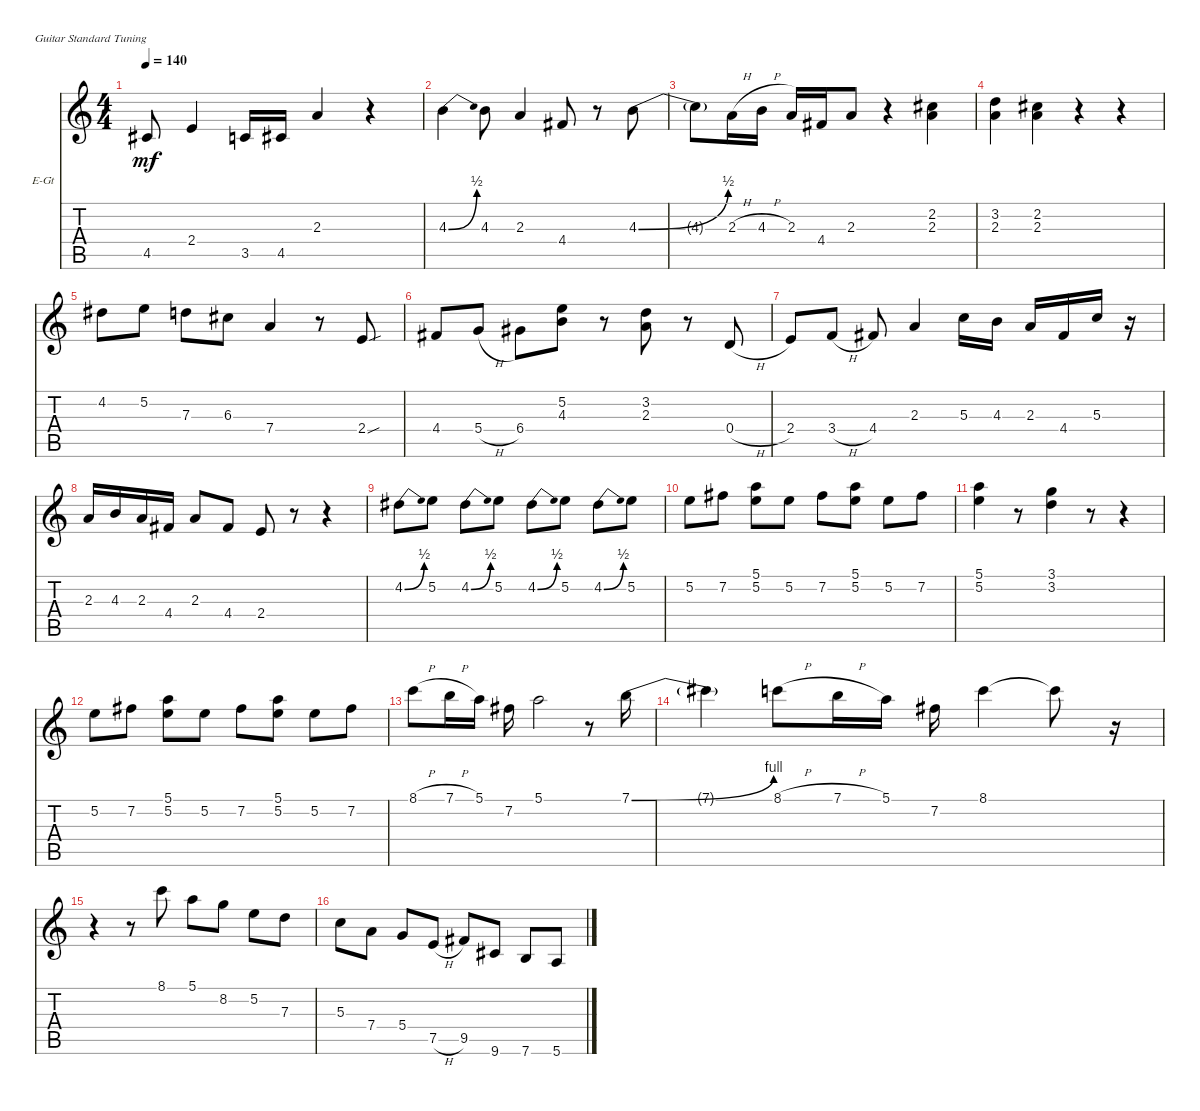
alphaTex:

\defaultSystemsLayout 4
\bracketExtendMode nobrackets
\firstSystemTrackNameOrientation horizontal
\otherSystemsTrackNameOrientation horizontal
\track ("Olha" "E-Gt") {instrument distortionguitar}
\staff {score tabs}
\tuning (E4 B3 G3 D3 A2 E2)
\ts (4 4)
\tempo 140
\clef g2
\scale
0.333333
\ks c
4.5.8{dy mf} 2.4.4 3.5.16 4.5.16 2.3.4 r.4 |
\scale
0.333333 4.3{be (bend 0 0 60 2)}.4 4.3.8 2.3.4 4.4.8 r.8 4.3{be (bend 0 0 60 2)}.8 |
\scale
0.333333 4.3{t}.8 2.3{h}.16 4.3{h}.16 2.3.16 4.4.16 2.3.8 r.4 (2.3 2.2).4 |
\scale
0.333333 (2.3 3.2).4 (2.2 2.3).4 r.4 r.4 |
\scale
0.333333 4.2.8 5.2.8 7.3.8 6.3.8 7.4.4 r.8 2.4{sou}.8 |
\scale
0.333333 4.4.8 5.4{h}.8 6.4.8 (4.3 5.2).8 r.8 (2.3 3.2).8 r.8 0.4{h}.8 |
\scale
0.333333 2.4.8 3.4{h}.8 4.4.8 2.3.4 5.3.16 4.3.16 2.3.16 4.4.16 5.3.16 r.16 |
\scale
0.333333 2.3.16 4.3.16 2.3.16 4.4.16 2.3.8 4.4.8 2.4.8 r.8 r.4 |
\scale
0.333333 4.2{be (bend 0 0 59.4 2)}.8 5.2.8 4.2{be (bend 0 0 59.4 2)}.8 5.2.8 4.2{be (bend 0 0 59.4 2)}.8 5.2.8 4.2{be (bend 0 0 60 2)}.8 5.2.8 |
\scale
0.333333 5.2.8 7.2.8 (5.2 5.1).8 5.2.8 7.2.8 (5.1 5.2).8 5.2.8 7.2.8 |
\scale
0.333333 (5.2 5.1).4 r.8 (3.2 3.1).4 r.8 r.4 |
\scale
0.333333 5.2.8 7.2.8 (5.2 5.1).8 5.2.8 7.2.8 (5.1 5.2).8 5.2.8 7.2.8 |
\scale
0.333333 8.1{h}.8 7.1{h}.16 5.1.16 7.2.16 5.1.2 r.8 7.1{be (bend 0 0 15 4)}.16 |
\scale
0.333333 7.1{t}.4 8.1{h}.8 7.1{h}.16 5.1.16 7.2.16 8.1.4 8.1{t}.8 r.16 |
\scale
0.333333 r.4 r.8 8.1.8 5.1.8 8.2.8 5.2.8 7.3.8 |
\scale
0.333333 5.3.8 7.4.8 5.4.8 7.5{h}.8 9.5.8 9.6.8 7.6.8 5.6.8
